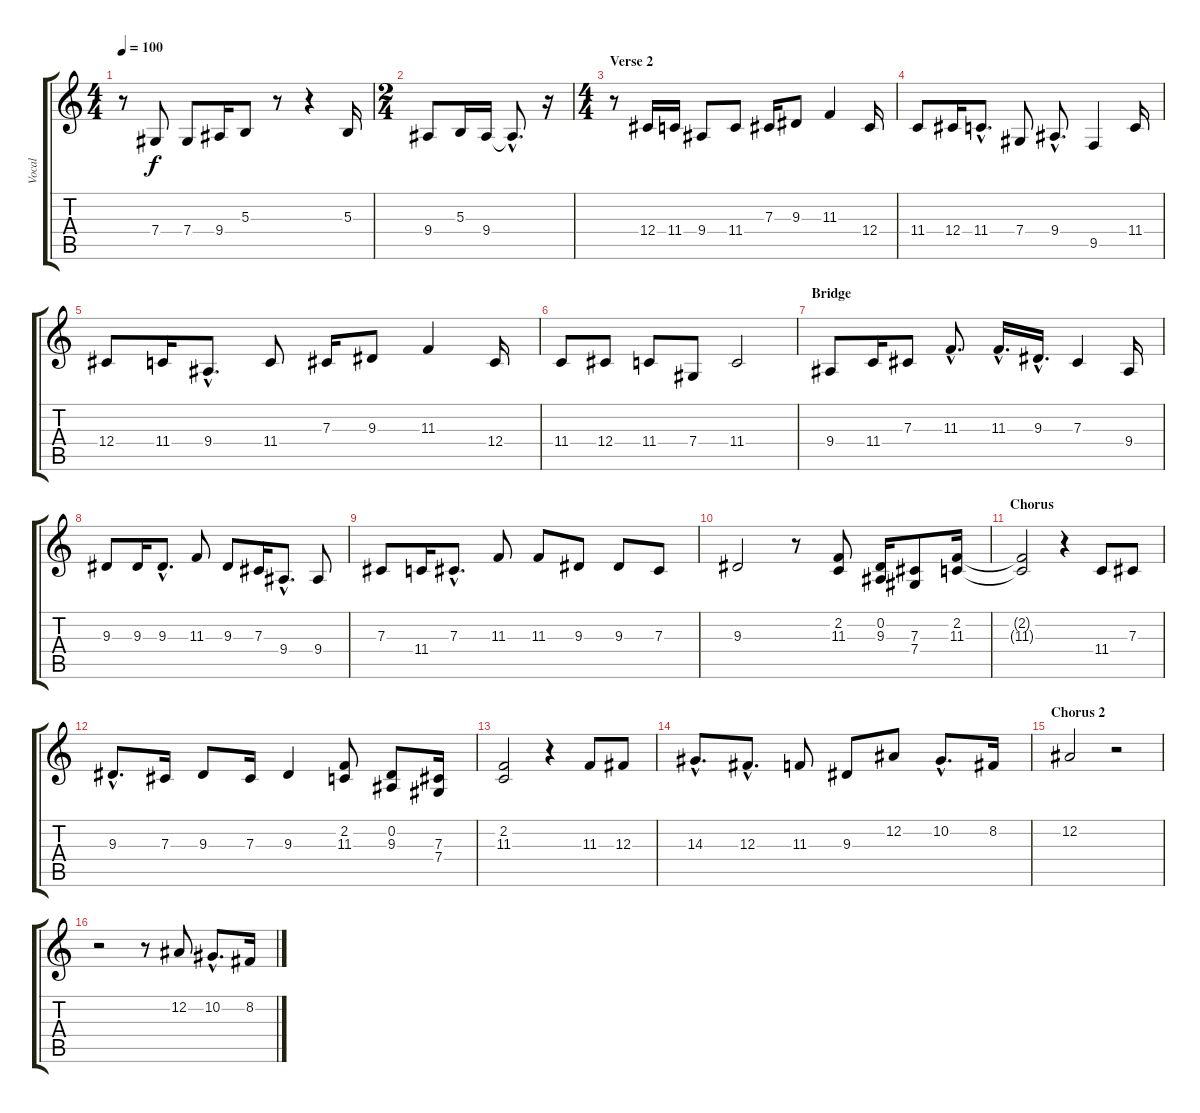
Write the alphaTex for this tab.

\track ("Vocal " "Vocal ") {instrument lead6voice}
\staff {score tabs}
\tuning (Eb4 Bb3 Gb3 Db3 Ab2 Eb2) {hide}
\ts (4 4)
\tempo 100
\clef g2
\ks c
r.8{dy f} 7.4.8 7.4.8 9.4.16 5.3.8 r.8 r.4 5.3.16 |
\ts (2 4)
9.4.8 5.3.16 9.4.16 9.4{hac t}.8{d} r.16 |
\ts (4 4)
\section ("" "Verse 2")
r.8 12.4.16 11.4.16 9.4.8 11.4.8 7.3.16 9.3.8 11.3.4 12.4.16 |
11.4.8 12.4.16 11.4{hac}.8{d} 7.4.8 9.4{hac}.8{d} 9.5.4 11.4.16 |
12.4.8 11.4.16 9.4{hac}.8{d} 11.4.8 7.3.16 9.3.8 11.3.4 12.4.16 |
11.4.8 12.4.8 11.4.8 7.4.8 11.4.2 |
\section ("" "Bridge ")
9.4.8 11.4.16 7.3.8 11.3{hac}.8{d} 11.3{hac}.16{d} 9.3{hac}.16{d} 7.3.4 9.4.16 |
9.3.8 9.3.16 9.3{hac}.8{d} 11.3.8 9.3.8 7.3.16 9.4{hac}.8{d} 9.4.8 |
7.3.8 11.4.16 7.3{hac}.8{d} 11.3.8 11.3.8 9.3.8 9.3.8 7.3.8 |
9.3.2 r.8 (2.2 11.3).8 (0.2 9.3).16 (7.3 7.4).8 (2.2 11.3).16 |
\section ("" "Chorus")
(2.2{t} 11.3{t}).2 r.4 11.4.8 7.3.8 |
9.3{hac}.8{d} 7.3.16 9.3.8 7.3.16 9.3.4 (2.2 11.3).8 (0.2 9.3).8 (7.3 7.4).16 |
(2.2 11.3).2 r.4 11.3.8 12.3.8 |
14.3{hac}.8{d} 12.3{hac}.8{d} 11.3.8 9.3.8 12.2.8 10.2{hac}.8{d} 8.2.16 |
\section ("" "Chorus 2 ")
12.2.2 r.2 |
r.2 r.8 12.2.8 10.2{hac}.8{d} 8.2.16
